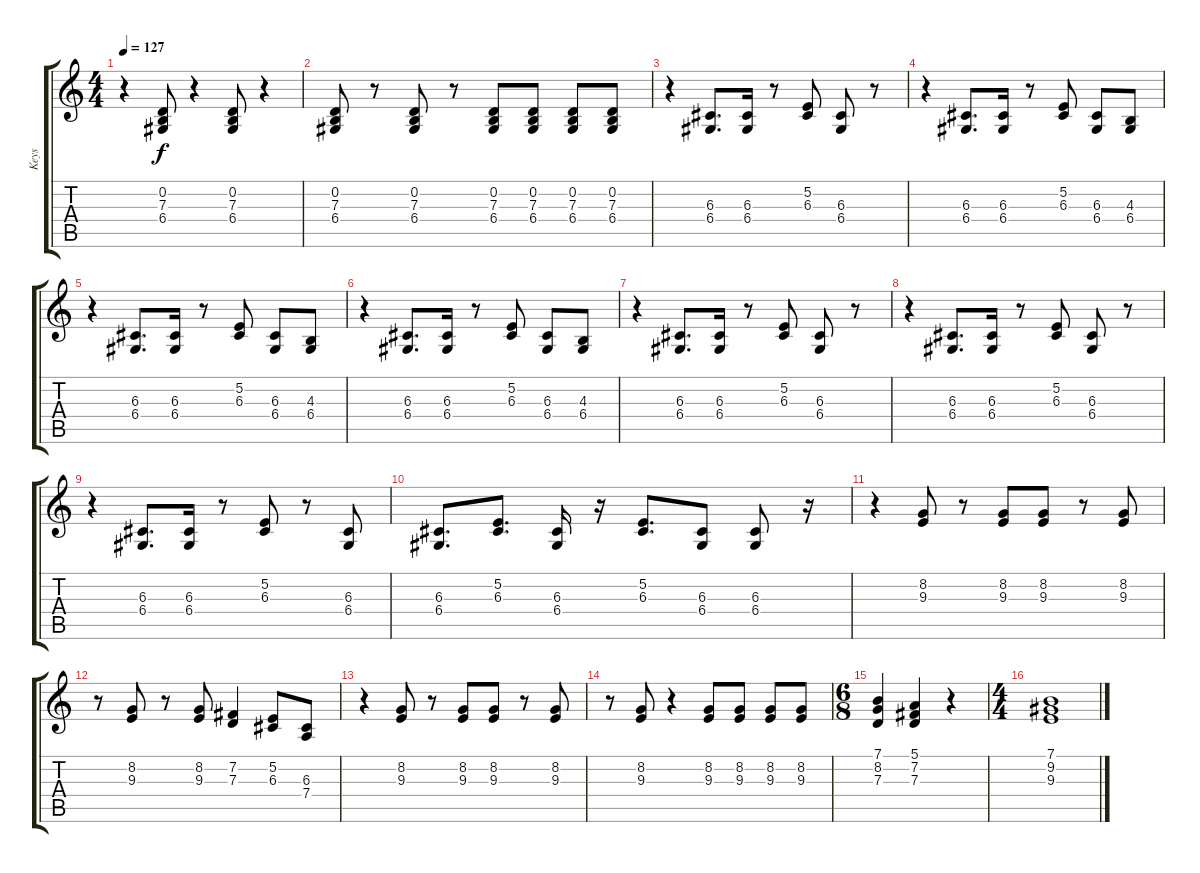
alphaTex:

\track ("Keys" "Keys") {instrument drawbarorgan}
\staff {score tabs}
\tuning (E4 B3 G3 D3 A2 E2) {hide}
\ts (4 4)
\tempo 127
\clef g2
\ks c
r.4{dy f} (0.2 7.3 6.4).8 r.4 (0.2 7.3 6.4).8 r.4 |
(0.2 7.3 6.4).8 r.8 (0.2 7.3 6.4).8 r.8 (0.2 7.3 6.4).8 (0.2 7.3 6.4).8 (0.2 7.3 6.4).8 (0.2 7.3 6.4).8 |
r.4 (6.3 6.4).8{d} (6.3 6.4).16 r.8 (5.2 6.3).8 (6.3 6.4).8 r.8 |
r.4 (6.3 6.4).8{d} (6.3 6.4).16 r.8 (5.2 6.3).8 (6.3 6.4).8 (4.3 6.4).8 |
r.4 (6.3 6.4).8{d} (6.3 6.4).16 r.8 (5.2 6.3).8 (6.3 6.4).8 (4.3 6.4).8 |
r.4 (6.3 6.4).8{d} (6.3 6.4).16 r.8 (5.2 6.3).8 (6.3 6.4).8 (4.3 6.4).8 |
r.4 (6.3 6.4).8{d} (6.3 6.4).16 r.8 (5.2 6.3).8 (6.3 6.4).8 r.8 |
r.4 (6.3 6.4).8{d} (6.3 6.4).16 r.8 (5.2 6.3).8 (6.3 6.4).8 r.8 |
r.4 (6.3 6.4).8{d} (6.3 6.4).16 r.8 (5.2 6.3).8 r.8 (6.3 6.4).8 |
(6.3 6.4).8{d} (5.2 6.3).8{d} (6.3 6.4).16 r.16 (5.2 6.3).8{d} (6.3 6.4).8 (6.3 6.4).8 r.16 |
r.4 (8.2 9.3).8 r.8 (8.2 9.3).8 (8.2 9.3).8 r.8 (8.2 9.3).8 |
r.8 (8.2 9.3).8 r.8 (8.2 9.3).8 (7.2 7.3).4 (5.2 6.3).8 (6.3 7.4).8 |
r.4 (8.2 9.3).8 r.8 (8.2 9.3).8 (8.2 9.3).8 r.8 (8.2 9.3).8 |
r.8 (8.2 9.3).8 r.4 (8.2 9.3).8 (8.2 9.3).8 (8.2 9.3).8 (8.2 9.3).8 |
\ts (6 8)
(7.1 8.2 7.3).4{volume 9} (5.1 7.2 7.3).4 r.4 |
\ts (4 4)
(7.1 9.2 9.3).1
